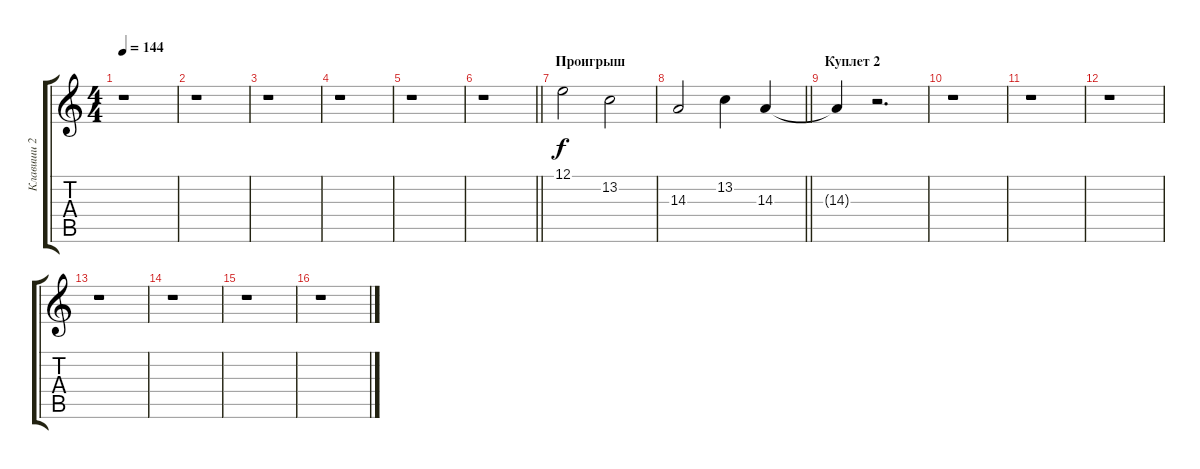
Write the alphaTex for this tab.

\track ("Клавиши 2" "Клавиши 2") {instrument flute}
\staff {score tabs}
\tuning (E4 B3 G3 D3 A2 E2) {hide}
\ts (4 4)
\tempo 144
\clef g2
\ks c
r.1{dy f} |
r.1 |
r.1 |
r.1 |
r.1 |
\barLineRight lightlight
r.1 |
\section ("" "Проигрыш")
12.1.2 13.2.2 |
\barLineRight lightlight
14.3.2 13.2.4 14.3.4 |
\section ("" "Куплет 2")
14.3{t}.4 r.2{d} |
r.1 |
r.1 |
r.1 |
r.1 |
r.1 |
r.1 |
r.1
